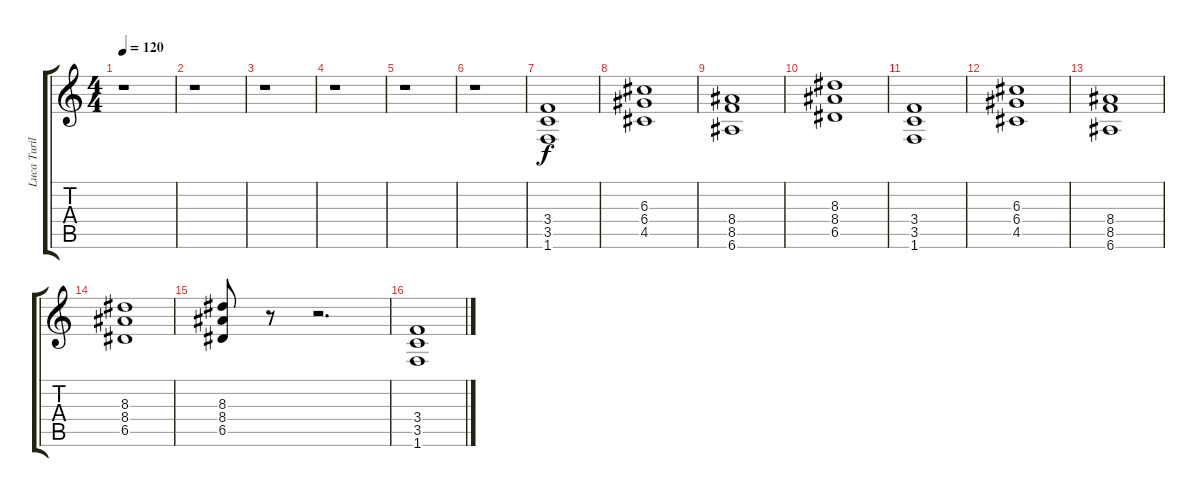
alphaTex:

\track ("Luca Turilli - Lead Guitar" "Luca Turil") {instrument distortionguitar}
\staff {score tabs}
\tuning (E4 B3 G3 D3 A2 E2) {hide}
\ts (4 4)
\tempo 120
\clef g2
\ks c
r.1{dy f} |
r.1 |
r.1 |
r.1 |
r.1 |
r.1 |
(3.4 3.5 1.6).1 |
(6.3 6.4 4.5).1 |
(8.4 8.5 6.6).1 |
(8.3 8.4 6.5).1 |
(3.4 3.5 1.6).1 |
(6.3 6.4 4.5).1 |
(8.4 8.5 6.6).1 |
(8.3 8.4 6.5).1 |
(8.3 8.4 6.5).8 r.8 r.2{d} |
(3.4 3.5 1.6).1
